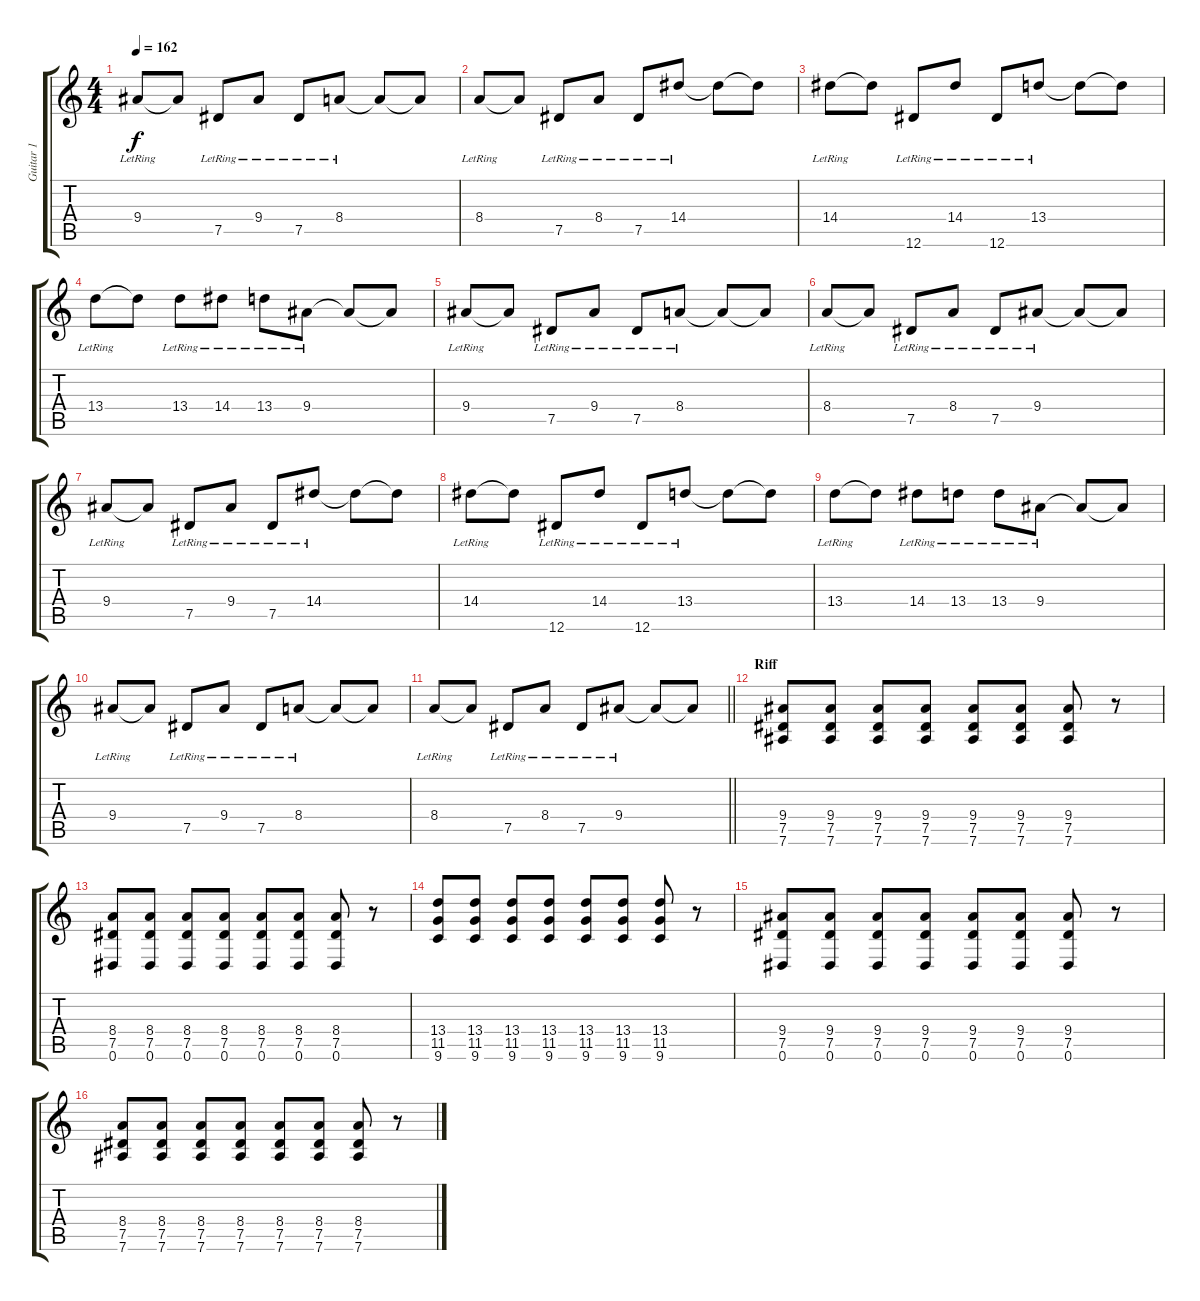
\track ("Guitar 1" "Guitar 1") {instrument overdrivenguitar}
\staff {score tabs}
\tuning (Eb4 Bb3 Gb3 Db3 Ab2 Eb2) {hide}
\ts (4 4)
\tempo 162
\clef g2
\ks c
9.4{lr}.8{dy f} 9.4{t}.8 7.5{lr}.8 9.4{lr}.8 7.5{lr}.8 8.4{lr}.8 8.4{t}.8 8.4{t}.8 |
8.4{lr}.8 8.4{t}.8 7.5{lr}.8 8.4{lr}.8 7.5{lr}.8 14.4{lr}.8 14.4{t}.8 14.4{t}.8 |
14.4{lr}.8 14.4{t}.8 12.6{lr}.8 14.4{lr}.8 12.6{lr}.8 13.4{lr}.8 13.4{t}.8 13.4{t}.8 |
13.4{lr}.8 13.4{t}.8 13.4{lr}.8 14.4{lr}.8 13.4{lr}.8 9.4{lr}.8 9.4{t}.8 9.4{t}.8 |
9.4{lr}.8 9.4{t}.8 7.5{lr}.8 9.4{lr}.8 7.5{lr}.8 8.4{lr}.8 8.4{t}.8 8.4{t}.8 |
8.4{lr}.8 8.4{t}.8 7.5{lr}.8 8.4{lr}.8 7.5{lr}.8 9.4{lr}.8 9.4{t}.8 9.4{t}.8 |
9.4{lr}.8 9.4{t}.8 7.5{lr}.8 9.4{lr}.8 7.5{lr}.8 14.4{lr}.8 14.4{t}.8 14.4{t}.8 |
14.4{lr}.8 14.4{t}.8 12.6{lr}.8 14.4{lr}.8 12.6{lr}.8 13.4{lr}.8 13.4{t}.8 13.4{t}.8 |
13.4{lr}.8 13.4{t}.8 14.4{lr}.8 13.4{lr}.8 13.4{lr}.8 9.4{lr}.8 9.4{t}.8 9.4{t}.8 |
9.4{lr}.8 9.4{t}.8 7.5{lr}.8 9.4{lr}.8 7.5{lr}.8 8.4{lr}.8 8.4{t}.8 8.4{t}.8 |
\barLineRight lightlight
8.4{lr}.8 8.4{t}.8 7.5{lr}.8 8.4{lr}.8 7.5{lr}.8 9.4{lr}.8 9.4{t}.8 9.4{t}.8 |
\section ("" "Riff")
(9.4 7.5 7.6).8{volume 15 instrument overdrivenguitar} (9.4 7.5 7.6).8 (9.4 7.5 7.6).8 (9.4 7.5 7.6).8 (9.4 7.5 7.6).8 (9.4 7.5 7.6).8 (9.4 7.5 7.6).8 r.8 |
(8.4 7.5 0.6).8 (8.4 7.5 0.6).8 (8.4 7.5 0.6).8 (8.4 7.5 0.6).8 (8.4 7.5 0.6).8 (8.4 7.5 0.6).8 (8.4 7.5 0.6).8 r.8 |
(13.4 11.5 9.6).8 (13.4 11.5 9.6).8 (13.4 11.5 9.6).8 (13.4 11.5 9.6).8 (13.4 11.5 9.6).8 (13.4 11.5 9.6).8 (13.4 11.5 9.6).8 r.8 |
(9.4 7.5 0.6).8 (9.4 7.5 0.6).8 (9.4 7.5 0.6).8 (9.4 7.5 0.6).8 (9.4 7.5 0.6).8 (9.4 7.5 0.6).8 (9.4 7.5 0.6).8 r.8 |
(8.4 7.5 7.6).8 (8.4 7.5 7.6).8 (8.4 7.5 7.6).8 (8.4 7.5 7.6).8 (8.4 7.5 7.6).8 (8.4 7.5 7.6).8 (8.4 7.5 7.6).8 r.8
